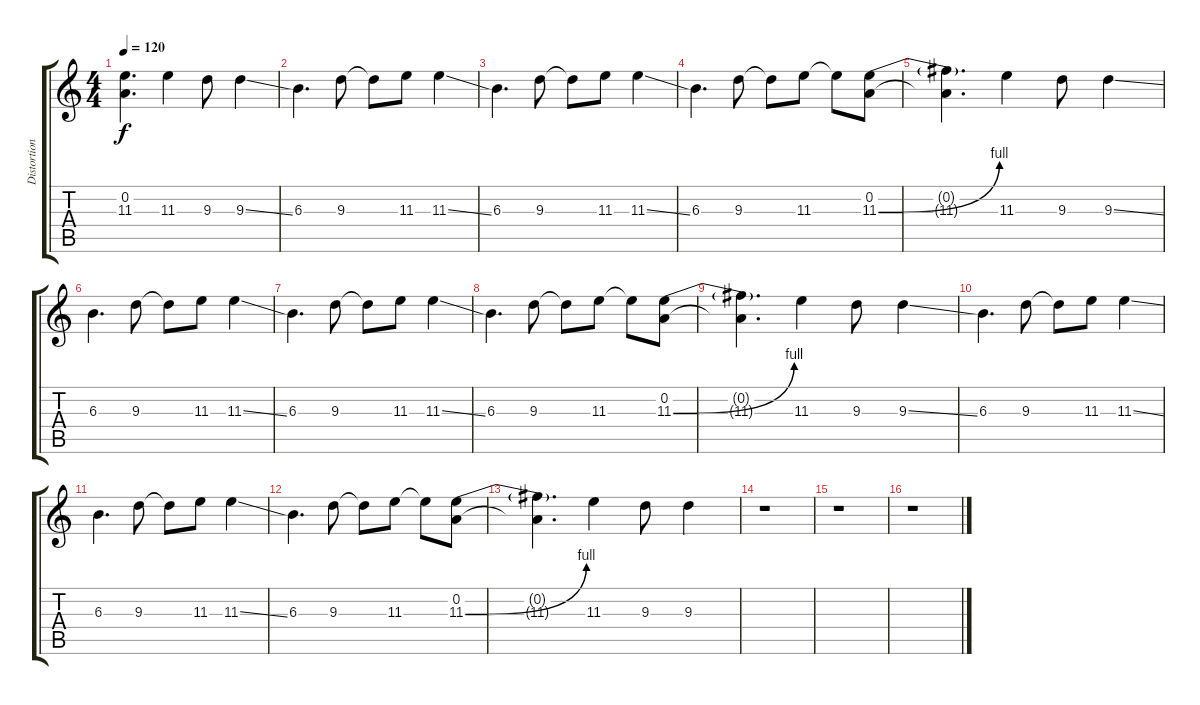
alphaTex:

\track ("Distortion Guitar" "Distortion") {instrument distortionguitar}
\staff {score tabs}
\tuning (D4 A3 F3 C3 G2 D2) {hide}
\ts (4 4)
\tempo 120
\clef g2
\ks c
(0.2{t} 11.3{t}).4{d dy f} 11.3.4 9.3.8 9.3{ss}.4 |
6.3.4{d} 9.3.8 9.3{t}.8 11.3.8 11.3{ss}.4 |
6.3.4{d} 9.3.8 9.3{t}.8 11.3.8 11.3{ss}.4 |
6.3.4{d} 9.3.8 9.3{t}.8 11.3.8 11.3{t}.8 (0.2 11.3{be (bend 0 0 60 4)}).8 |
(0.2{t} 11.3{t}).4{d} 11.3.4 9.3.8 9.3{ss}.4 |
6.3.4{d} 9.3.8 9.3{t}.8 11.3.8 11.3{ss}.4 |
6.3.4{d} 9.3.8 9.3{t}.8 11.3.8 11.3{ss}.4 |
6.3.4{d} 9.3.8 9.3{t}.8 11.3.8 11.3{t}.8 (0.2 11.3{be (bend 0 0 60 4)}).8 |
(0.2{t} 11.3{t}).4{d} 11.3.4 9.3.8 9.3{ss}.4 |
6.3.4{d} 9.3.8 9.3{t}.8 11.3.8 11.3{ss}.4 |
6.3.4{d} 9.3.8 9.3{t}.8 11.3.8 11.3{ss}.4 |
6.3.4{d} 9.3.8 9.3{t}.8 11.3.8 11.3{t}.8 (0.2 11.3{be (bend 0 0 60 4)}).8 |
(0.2{t} 11.3{t}).4{d} 11.3.4 9.3.8 9.3.4 |
r.1 |
r.1 |
r.1
